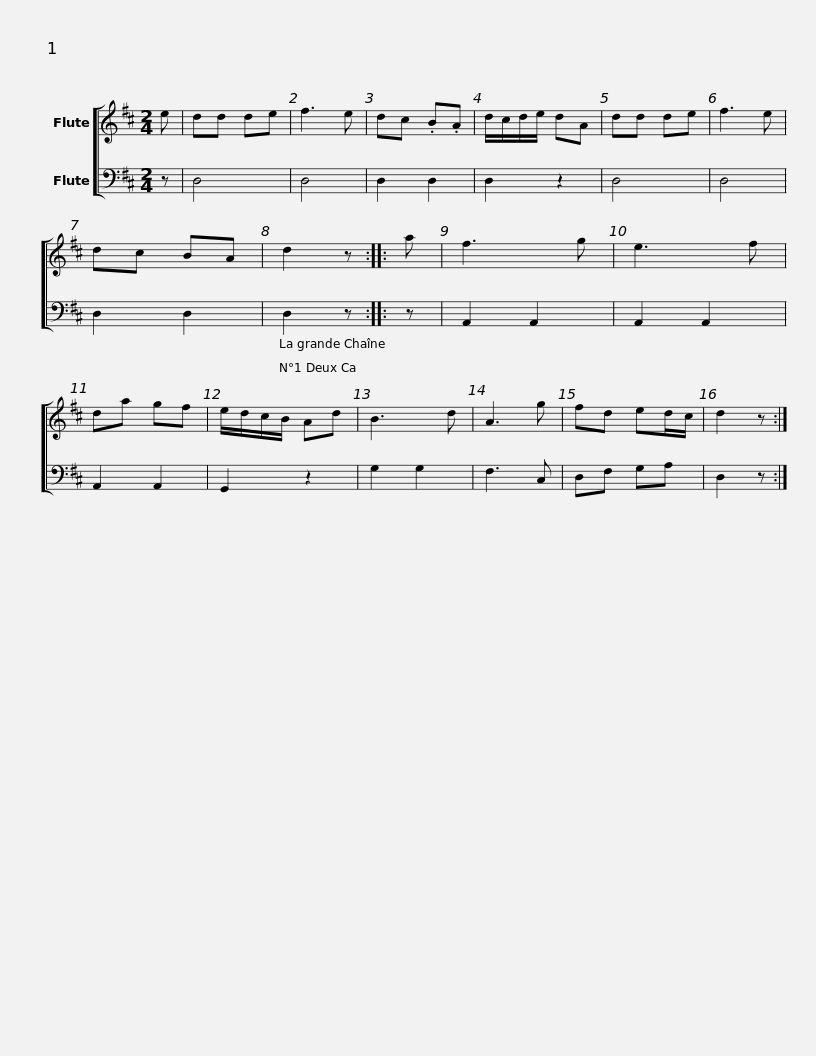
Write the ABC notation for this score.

X:1
%%score [ 1 2 ]
L:1/8
M:2/4
I:linebreak $
K:D
V:1 treble
V:2 bass
V:1
 e | dd de | f3 e | dc .B.A | d/c/d/e/ dA | %5
 dd de | f3 e | dc BA |$ d2 z :: a | %10
 f3 g | e3 f | da gf | e/d/c/B/ Ad | B3 d | %15
 A3 g | fd ed/c/ | d2 z :| %18
V:2
 z | D,4 | D,4 | D,2 D,2 | D,2 z2 | %5
 D,4 | D,4 | D,2 D,2 |$ D,2 z :: z | %10
 A,,2 A,,2 | A,,2 A,,2 | A,,2 A,,2 | G,,2 z2 | G,2 G,2 | %15
 F,3 C, | D,F, G,A, | D,2 z :| %18
